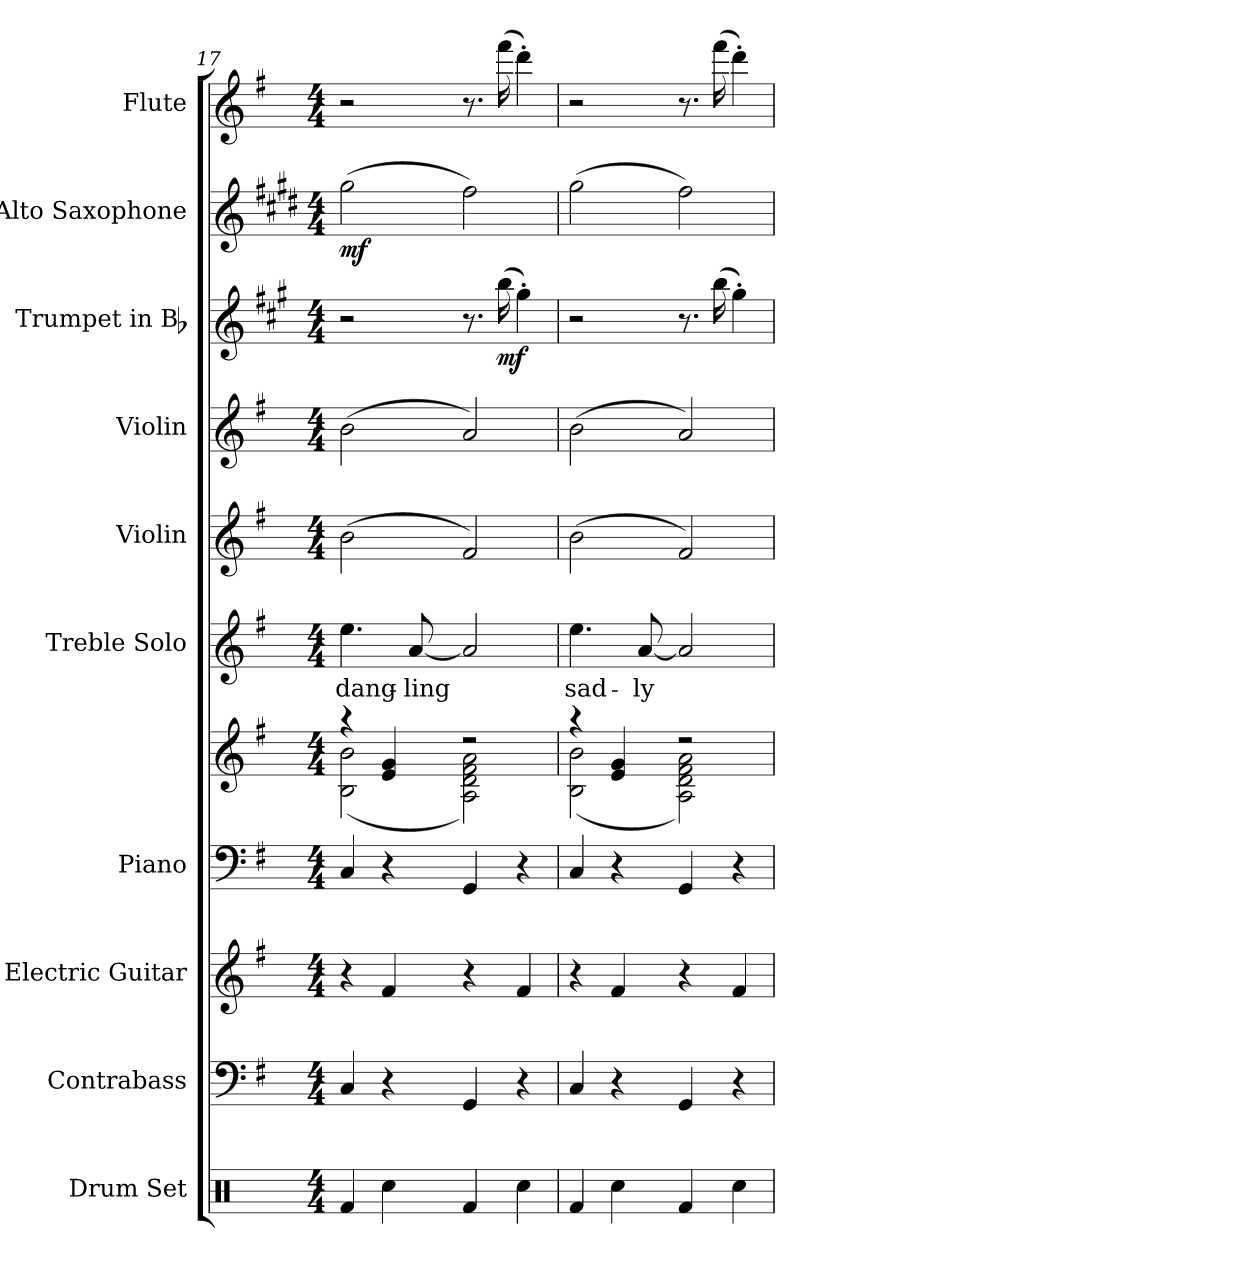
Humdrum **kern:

**kern	**kern	**kern	**kern	**kern	**kern	**text	**kern	**kern	**kern	**dynam	**kern	**dynam	**kern
*part10	*part9	*part8	*part7	*part7	*part6	*part6	*part5	*part4	*part3	*part3	*part2	*part2	*part1
*staff11	*staff10	*staff9	*staff8	*staff7	*staff6	*staff6	*staff5	*staff4	*staff3	*staff3	*staff2	*staff2	*staff1
*I"Drum Set	*I"Contrabass	*I"Electric Guitar	*I"Piano	*	*I"Treble Solo	*	*I"Violin	*I"Violin	*I"Trumpet in Bb	*	*I"Alto Saxophone	*	*I"Flute
*I'Dr.	*I'Cb.	*I'E. Gtr.	*I'Pno.	*	*I'Tr. Solo	*	*I'Vln.	*I'Vln.	*I'Tpt.	*	*I'Alto Sax.	*	*I'Fl.
*clefX	*clefF4	*clefG2	*clefF4	*clefG2	*clefG2	*	*clefG2	*clefG2	*clefG2	*	*clefG2	*	*clefG2
*	*ITrd7c12	*ITrd7c12	*	*	*	*	*	*	*ITrd1c2	*	*ITrd5c9	*	*
*k[]	*k[f#]	*k[f#]	*k[f#]	*k[f#]	*k[f#]	*	*k[f#]	*k[f#]	*k[f#]	*	*k[f#]	*	*k[f#]
*C:	*G:	*G:	*G:	*G:	*G:	*	*G:	*G:	*G:	*	*G:	*	*G:
*M4/4	*M4/4	*M4/4	*M4/4	*M4/4	*M4/4	*	*M4/4	*M4/4	*M4/4	*	*M4/4	*	*M4/4
=17	=17	=17	=17	=17	=17	=17	=17	=17	=17	=17	=17	=17	=17
*	*	*	*	*^	*	*	*	*	*	*	*	*	*
!	!	!	!	!	!	!	!LO:LY:b:color=#000000	!	!	!	!	!	!	!
4Rfi/	4CCi/	4r	4Ci/	4r	(2Bi\ 2bi	4.eei\	dang-	(2bi\	(2bi\	2r	.	(2bi\	mf	2r
4Rcci\	4r	4F#i/	4r	4ei/ 4gi	.	.	.	.	.	.	.	.	.	.
!	!	!	!	!	!	!	!LO:LY:b:color=#000000	!	!	!	!	!	!	!
.	.	.	.	.	.	[<8ai/	-ling	.	.	.	.	.	.	.
4Rfi/	4GGGi/	4r	4GGi/	2r	2Ai\ 2di 2f#i 2ai)	2ai/]	.	2f#i/)	2ai/)	8.r	.	2ai\)	.	8.r
.	.	.	.	.	.	.	.	.	.	(16aai\	mf	.	.	(16fff#i\
4Rcci\	4r	4F#i/	4r	.	.	.	.	.	.	4ff#'i\)	.	.	.	4ddd'i\)
=18	=18	=18	=18	=18	=18	=18	=18	=18	=18	=18	=18	=18	=18	=18
!	!	!	!	!	!	!	!LO:LY:b:color=#000000	!	!	!	!	!	!	!
4Rfi/	4CCi/	4r	4Ci/	4r	(2Bi\ 2bi	4.eei\	sad-	(2bi\	(2bi\	2r	.	(2bi\	.	2r
4Rcci\	4r	4F#i/	4r	4ei/ 4gi	.	.	.	.	.	.	.	.	.	.
!	!	!	!	!	!	!	!LO:LY:b:color=#000000	!	!	!	!	!	!	!
.	.	.	.	.	.	[<8ai/	-ly	.	.	.	.	.	.	.
4Rfi/	4GGGi/	4r	4GGi/	2r	2Ai\ 2di 2f#i 2ai)	2ai/]	.	2f#i/)	2ai/)	8.r	.	2ai\)	.	8.r
.	.	.	.	.	.	.	.	.	.	(16aai\	.	.	.	(16fff#i\
4Rcci\	4r	4F#i/	4r	.	.	.	.	.	.	4ff#'i\)	.	.	.	4ddd'i\)
*	*	*	*	*v	*v	*	*	*	*	*	*	*	*	*
=	=	=	=	=	=	=	=	=	=	=	=	=	=
*-	*-	*-	*-	*-	*-	*-	*-	*-	*-	*-	*-	*-	*-
